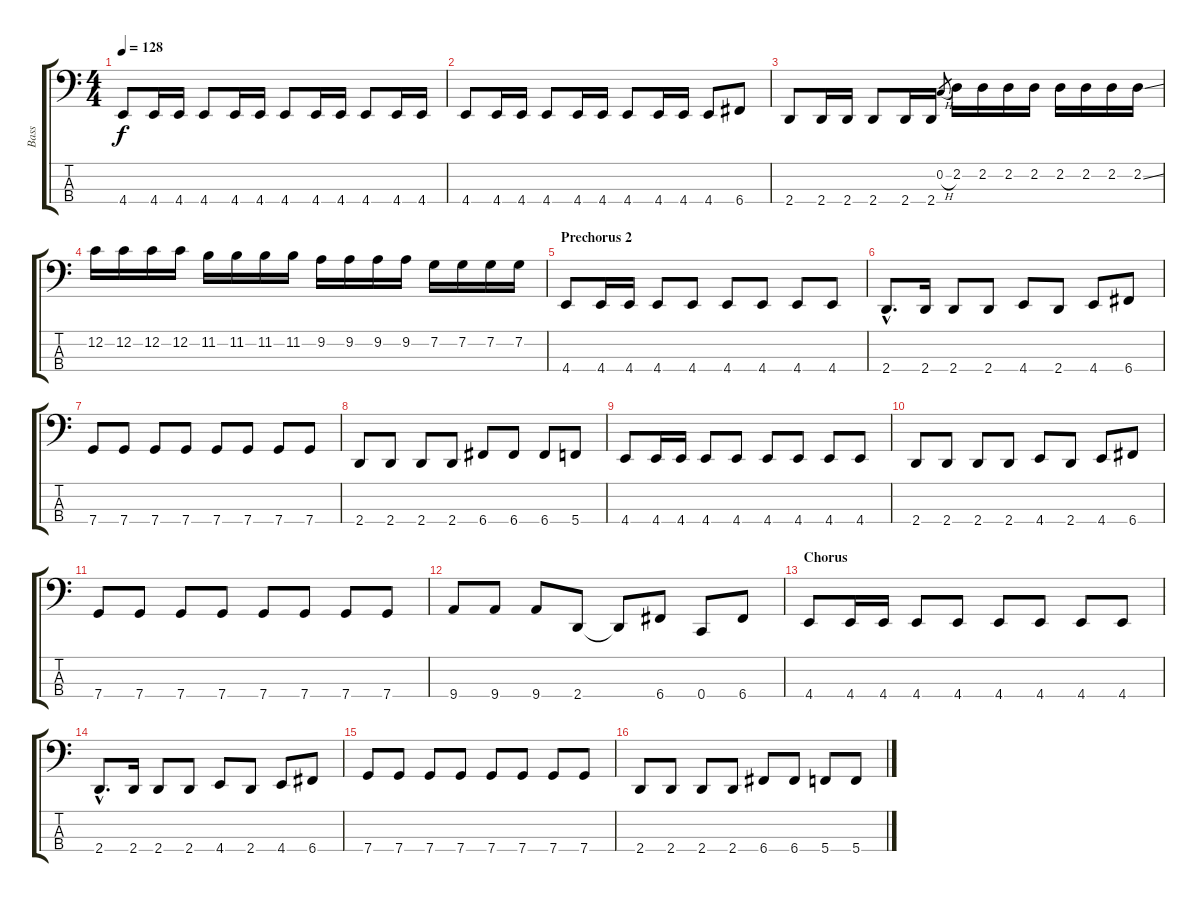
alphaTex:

\track ("Bass" "Bass") {instrument electricbasspick}
\staff {score tabs}
\tuning (F2 C2 G1 C1) {hide}
\ts (4 4)
\tempo 128
\clef f4
\ks c
4.4.8{dy f} 4.4.16 4.4.16 4.4.8 4.4.16 4.4.16 4.4.8 4.4.16 4.4.16 4.4.8 4.4.16 4.4.16 |
4.4.8 4.4.16 4.4.16 4.4.8 4.4.16 4.4.16 4.4.8 4.4.16 4.4.16 4.4.8 6.4.8 |
2.4.8 2.4.16 2.4.16 2.4.8 2.4.16 2.4.16 0.2{h}.8{gr} 2.2.16 2.2.16 2.2.16 2.2.16 2.2.16 2.2.16 2.2.16 2.2{ss}.16 |
12.2.16 12.2.16 12.2.16 12.2.16 11.2.16 11.2.16 11.2.16 11.2.16 9.2.16 9.2.16 9.2.16 9.2.16 7.2.16 7.2.16 7.2.16 7.2.16 |
\section ("" "Prechorus 2")
4.4.8 4.4.16 4.4.16 4.4.8 4.4.8 4.4.8 4.4.8 4.4.8 4.4.8 |
2.4{hac}.8{d} 2.4.16 2.4.8 2.4.8 4.4.8 2.4.8 4.4.8 6.4.8 |
7.4.8 7.4.8 7.4.8 7.4.8 7.4.8 7.4.8 7.4.8 7.4.8 |
2.4.8 2.4.8 2.4.8 2.4.8 6.4.8 6.4.8 6.4.8 5.4.8 |
4.4.8 4.4.16 4.4.16 4.4.8 4.4.8 4.4.8 4.4.8 4.4.8 4.4.8 |
2.4.8 2.4.8 2.4.8 2.4.8 4.4.8 2.4.8 4.4.8 6.4.8 |
7.4.8 7.4.8 7.4.8 7.4.8 7.4.8 7.4.8 7.4.8 7.4.8 |
9.4.8 9.4.8 9.4.8 2.4.8 2.4{t}.8 6.4.8 0.4.8 6.4.8 |
\section ("" "Chorus")
4.4.8 4.4.16 4.4.16 4.4.8 4.4.8 4.4.8 4.4.8 4.4.8 4.4.8 |
2.4{hac}.8{d} 2.4.16 2.4.8 2.4.8 4.4.8 2.4.8 4.4.8 6.4.8 |
7.4.8 7.4.8 7.4.8 7.4.8 7.4.8 7.4.8 7.4.8 7.4.8 |
2.4.8 2.4.8 2.4.8 2.4.8 6.4.8 6.4.8 5.4.8 5.4.8
